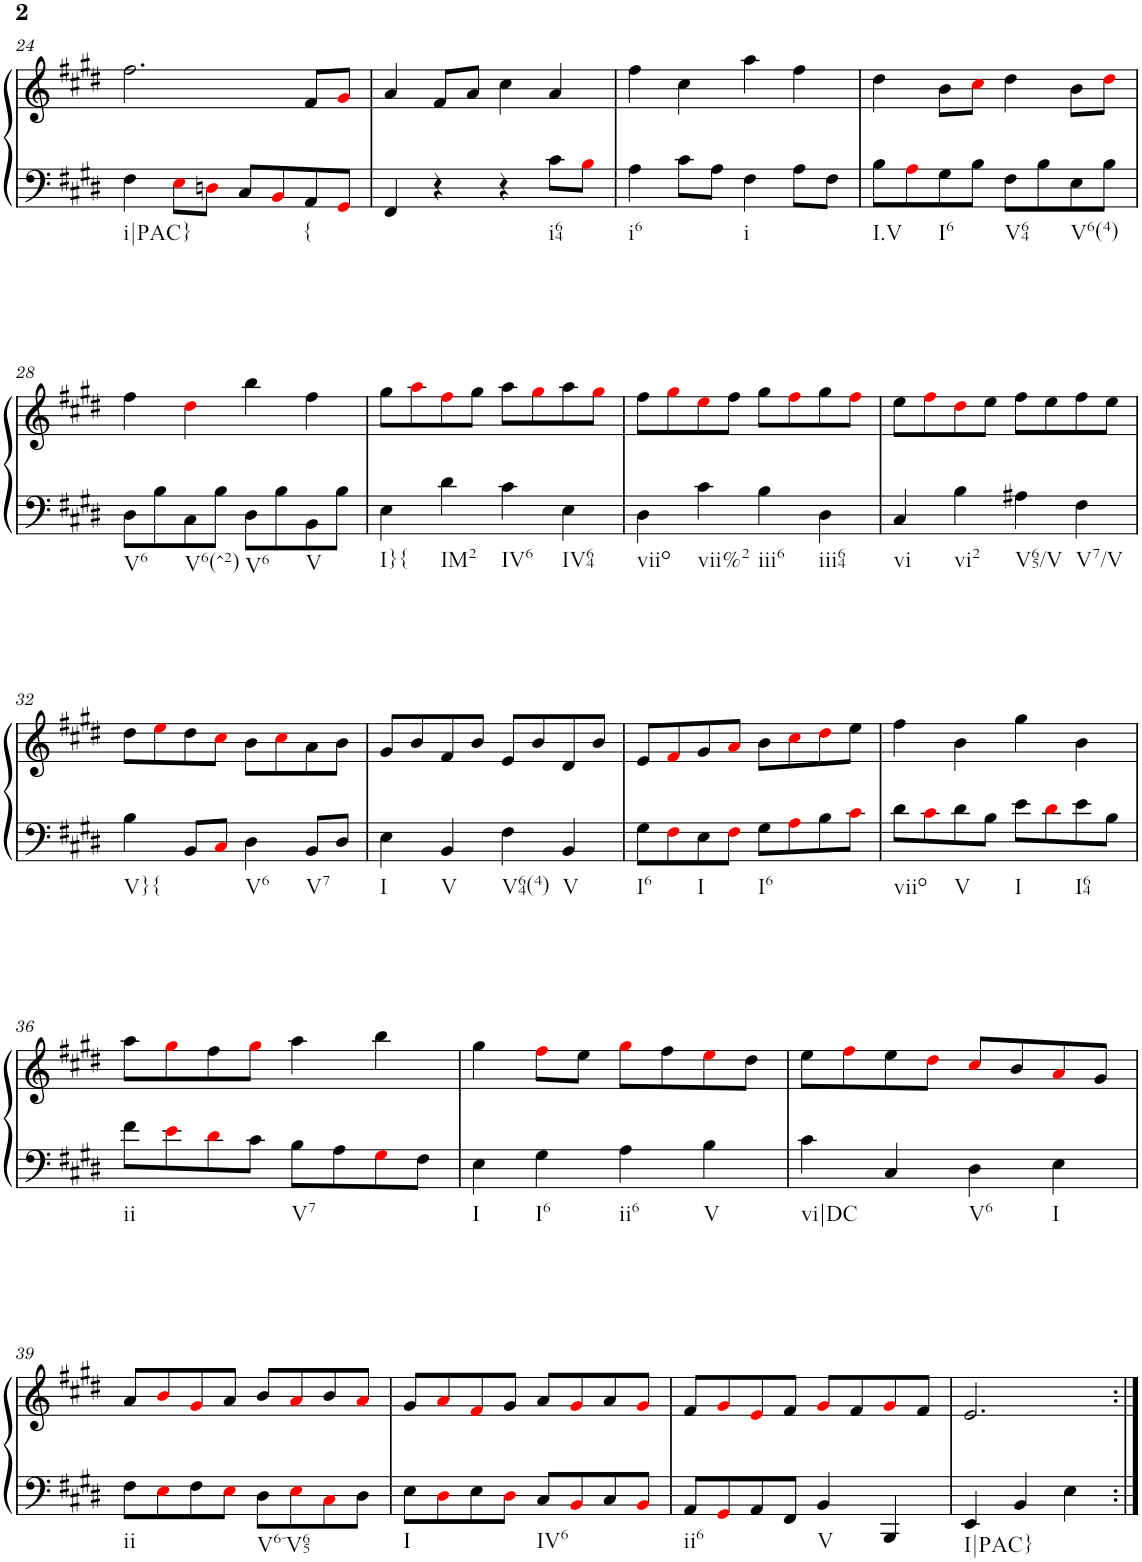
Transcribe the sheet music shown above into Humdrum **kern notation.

**kern	**kern
*part1	*part1
*staff2	*staff1
*I"Piano	*
*I'Pno.	*
!!LO:PB:g=z
*clefF4	*clefG2
*k[f#c#g#d#]	*k[f#c#g#d#]
*M2/2	*M2/2
=24	=24
!LO:TX:b:t=i|PAC}	!
4F#\	2.ff#\
8Ei\L	.
8Dni\J	.
8C#/L	.
8BBi/	.
!LO:TX:b:t={	!
8AA/	8f#/L
8GG#i/J	8g#i/J
=25	=25
4FF#/	4a/
4r	8f#/L
.	8a/J
4r	4cc#\
!LO:TX:b:t=i64	!
8c#\L	4a/
8Bi\J	.
=26	=26
!LO:TX:b:t=i6	!
4A\	4ff#\
8c#\L	4cc#\
8A\J	.
!LO:TX:b:t=i	!
4F#\	4aa\
8A\L	4ff#\
8F#\J	.
=27	=27
!LO:TX:b:t=I.V	!
8B\L	4dd#\
8Ai\	.
!LO:TX:b:t=I6	!
8G#\	8b\L
8B\J	8cc#i\J
!LO:TX:b:t=V64	!
8F#\L	4dd#\
8B\	.
!LO:TX:b:t=V6(4)	!
8E\	8b\L
8B\J	8dd#i\J
!!LO:LB:g=z
=28	=28
!LO:TX:b:t=V6	!
8D#\L	4ff#\
8B\	.
!LO:TX:b:t=V6(^2)	!
8C#\	4dd#i\
8B\J	.
!LO:TX:b:t=V6	!
8D#\L	4bb\
8B\	.
!LO:TX:b:t=V	!
8BB\	4ff#\
8B\J	.
=29	=29
!LO:TX:b:t=I}{	!
4E\	8gg#\L
.	8aai\
!LO:TX:b:t=IM2	!
4d#\	8ff#i\
.	8gg#\J
!LO:TX:b:t=IV6	!
4c#\	8aa\L
.	8gg#i\
!LO:TX:b:t=IV64	!
4E\	8aa\
.	8gg#i\J
=30	=30
!LO:TX:b:t=viio	!
4D#\	8ff#\L
.	8gg#i\
!LO:TX:b:t=vii%2	!
4c#\	8eei\
.	8ff#\J
!LO:TX:b:t=iii6	!
4B\	8gg#\L
.	8ff#i\
!LO:TX:b:t=iii64	!
4D#\	8gg#\
.	8ff#i\J
=31	=31
!LO:TX:b:t=vi	!
4C#/	8ee\L
.	8ff#i\
!LO:TX:b:t=vi2	!
4B\	8dd#i\
.	8ee\J
!LO:TX:b:t=V65/V	!
4A#X\	8ff#\L
.	8ee\
!LO:TX:b:t=V7/V	!
4F#\	8ff#\
.	8ee\J
!!LO:LB:g=z
=32	=32
!LO:TX:b:t=V}{	!
4B\	8dd#\L
.	8eei\
8BB/L	8dd#\
8C#i/J	8cc#i\J
!LO:TX:b:t=V6	!
4D#\	8b\L
.	8cc#i\
!LO:TX:b:t=V7	!
8BB/L	8a\
8D#/J	8b\J
=33	=33
!LO:TX:b:t=I	!
4E\	8g#/L
.	8b/
!LO:TX:b:t=V	!
4BB/	8f#/
.	8b/J
!LO:TX:b:t=V64(4)	!
4F#\	8e/L
.	8b/
!LO:TX:b:t=V	!
4BB/	8d#/
.	8b/J
=34	=34
!LO:TX:b:t=I6	!
8G#\L	8e/L
8F#i\	8f#i/
!LO:TX:b:t=I	!
8E\	8g#/
8F#i\J	8ai/J
!LO:TX:b:t=I6	!
8G#\L	8b\L
8Ai\	8cc#i\
8B\	8dd#i\
8c#i\J	8ee\J
=35	=35
!LO:TX:b:t=viio	!
8d#\L	4ff#\
8c#i\	.
!LO:TX:b:t=V	!
8d#\	4b\
8B\J	.
!LO:TX:b:t=I	!
8e\L	4gg#\
8d#i\	.
!LO:TX:b:t=I64	!
8e\	4b\
8B\J	.
!!LO:LB:g=z
=36	=36
!LO:TX:b:t=ii	!
8f#\L	8aa\L
8ei\	8gg#i\
8d#i\	8ff#\
8c#\J	8gg#i\J
!LO:TX:b:t=V7	!
8B\L	4aa\
8A\	.
8G#i\	4bb\
8F#\J	.
=37	=37
!LO:TX:b:t=I	!
4E\	4gg#\
!LO:TX:b:t=I6	!
4G#\	8ff#i\L
.	8ee\J
!LO:TX:b:t=ii6	!
4A\	8gg#i\L
.	8ff#\
!LO:TX:b:t=V	!
4B\	8eei\
.	8dd#\J
=38	=38
!LO:TX:b:t=vi|DC	!
4c#\	8ee\L
.	8ff#i\
4C#/	8ee\
.	8dd#i\J
!LO:TX:b:t=V6	!
4D#\	8cc#i/L
.	8b/
!LO:TX:b:t=I	!
4E\	8ai/
.	8g#/J
!!LO:LB:g=z
=39	=39
!LO:TX:b:t=ii	!
8F#\L	8a/L
8Ei\	8bi/
8F#\	8g#i/
8Ei\J	8a/J
!LO:TX:b:t=V6-V65	!
8D#\L	8b/L
8Ei\	8ai/
8C#i\	8b/
8D#\J	8ai/J
=40	=40
!LO:TX:b:t=I	!
8E\L	8g#/L
8D#i\	8ai/
8E\	8f#i/
8D#i\J	8g#/J
!LO:TX:b:t=IV6	!
8C#/L	8a/L
8BBi/	8g#i/
8C#/	8a/
8BBi/J	8g#i/J
=41	=41
!LO:TX:b:t=ii6	!
8AA/L	8f#/L
8GG#i/	8g#i/
8AA/	8ei/
8FF#/J	8f#/J
!LO:TX:b:t=V	!
4BB/	8g#i/L
.	8f#/
4BBB/	8g#i/
.	8f#/J
=42	=42
!LO:TX:b:t=I|PAC}	!
4EE/	2.e/
4BB/	.
4E\	.
=:|!	=:|!
*-	*-
